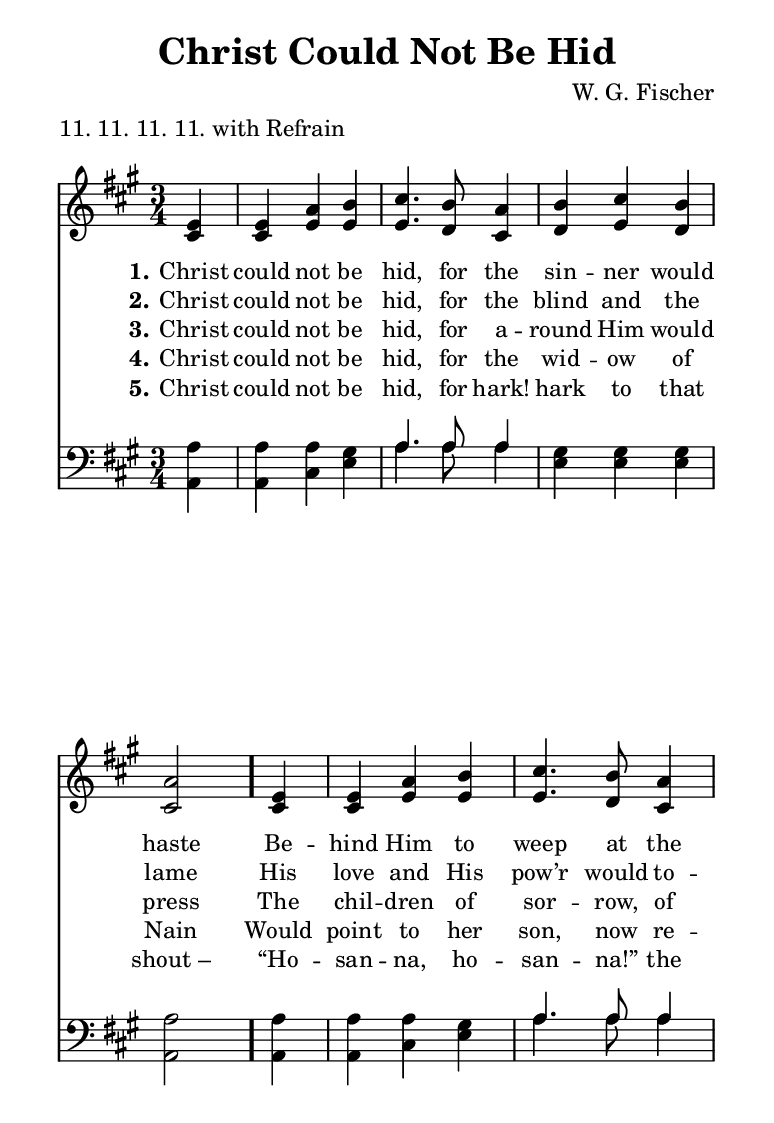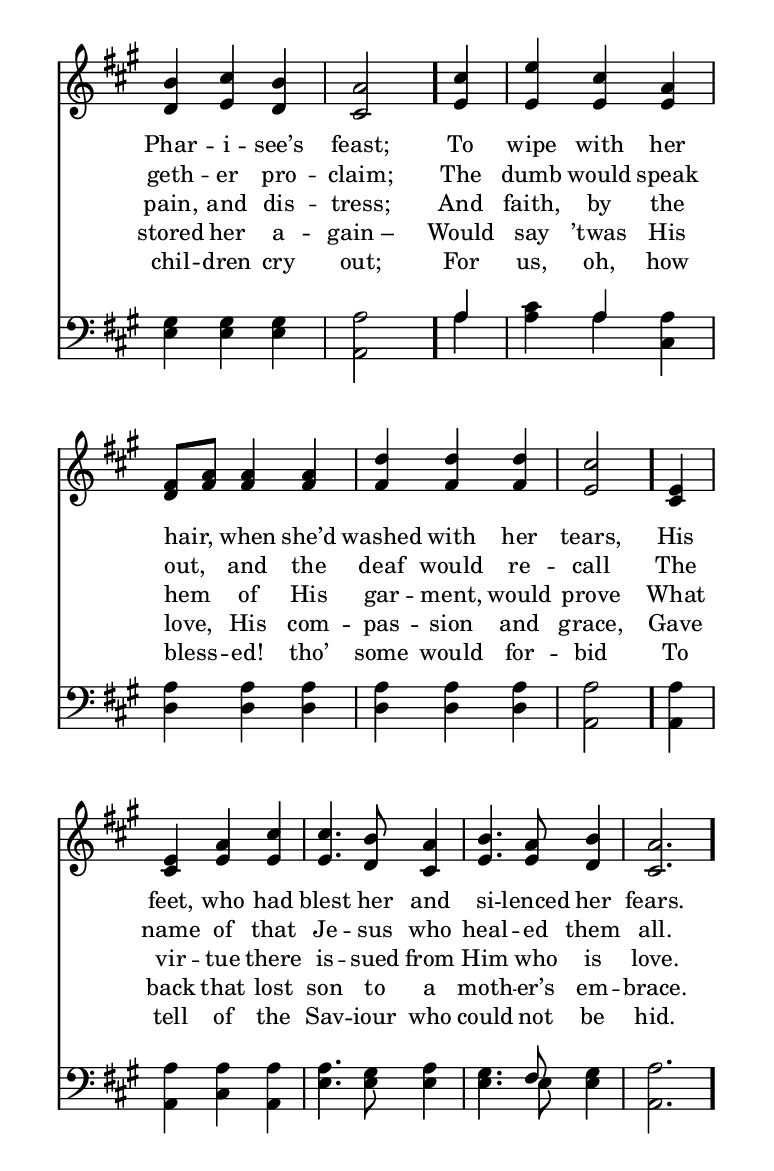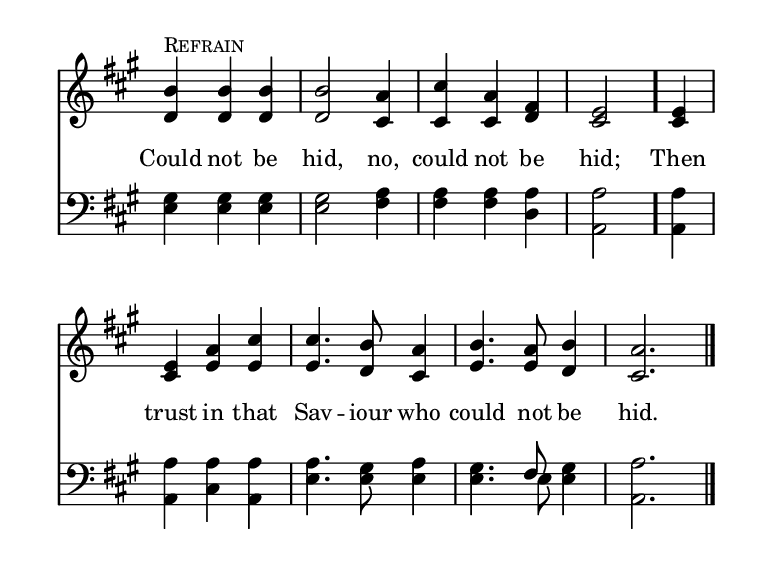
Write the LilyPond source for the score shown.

\include "common/global.ily"
\paper {
  \include "common/paper.ily"
  ragged-last-bottom = ##t
  system-count = #(cond (is-eogsized 5) (#t #f))
  page-count = #(cond (is-eogsized 2) (#t #f))
}

\header{
  %children
  hymnnumber = "297"
  title = "Christ Could Not Be Hid"
  tunename = "Whiter than Snow" % from https://hymnary.org/tune/lord_jesus_i_long_to_be_perfect_fischer
  meter = "11. 11. 11. 11. with Refrain"
  poet = ""
  composer = "W. G. Fischer"
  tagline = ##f
}

global = {
  \include "common/overrides.ily"
  \override Staff.TimeSignature.style = #'numbered
  \time 3/4
  \override Score.MetronomeMark.transparent = ##t % hide all fermata changes too
  \tempo 4=100
  \key a \major
  \partial 4
  \autoBeamOff
}

notesSoprano = {
\global
\relative c' {

  e4 | e a b | cis4. b8 a4 | b cis b | a2
  e4 | e a b | cis4. b8 a4 | b cis b | a2
  cis4 | e cis a | fis8[ a] a4 a | d d d | cis2
  e,4 | e a cis | cis4. b8 a4 | b4. a8 b4 | a2.

  \eogbreak
  << s^\markup { \small \caps "Refrain" }
  { b4 b b | b2 a4 | cis a fis | e2 } >>
  e4 | e a cis | cis4. b8 a4 | b4. a8 b4 | a2.

  \bar "|."

}
}

notesAlto = {
\global
\relative e' {

  cis4 | cis e e | e4. d8 cis4 | d e d | cis2
  cis4 | cis e e | e4. d8 cis4 | d e d | cis2
  e4 | e e e | d8[ fis] fis4 fis | fis fis fis | e2
  cis4 | cis e e | e4. d8 cis4 | e4. e8 d4 | cis2.

  d4 d d | d2 cis4 | cis cis d | cis2
  cis4 | cis e e | e4. d8 cis4 | e4. e8 d4 | cis2.

}
}

notesTenor = {
\global
\relative a {

  a4 | a a gis | a4. a8 a4 | gis gis gis | a2
  a4 | a a gis | a4. a8 a4 | gis gis gis | a2
  a4 | cis a a | a a a | a a a | a2
  a4 | a a a | a4. gis8 a4 | gis4. fis8 gis4 | a2.

  gis4 gis gis | gis2 a4 | a a a | a2
  a4 | a a a | a4. gis8 a4 | gis4. fis8 gis4 | a2.

}
}

notesBass = {
\global
\relative f, {

  a4 | a cis e | a4. a8 a4 | e e e | a,2
  a4 | a cis e | a4. a8 a4 | e e e | a,2
  a'4 | a a cis, | d d d | d d d | a2
  a4 | a cis a | e'4. e8 e4 | e4. e8 e4 | a,2.

  e'4 e e | e2 fis4 | fis fis d | a2
  a4 | a cis a | e'4. e8 e4 | e4. e8 e4 | a,2.

}
}

Refrain = \lyricmode {

Could not be hid, no, could not be hid; \bar "."
Then trust in that Sav -- iour who could not be hid. \bar "."

}

wordsA = \lyricmode {
\set stanza = "1."

Christ could not be hid, for the sin -- ner would haste \bar "."
Be -- hind Him to weep at the Phar -- i -- see’s feast; \bar "."
To wipe with her hair, when she’d washed with her tears, \bar "."
His feet, who had blest her and si -- lenced her fears. \bar "."

}

wordsB = \lyricmode {
\set stanza = "2."

Christ could not be hid, for the blind and the lame
His love and His pow’r would to -- geth -- er pro -- claim;
The dumb would speak out, and the deaf would re -- call
The name of that Je -- sus who heal -- ed them all.

}

wordsC = \lyricmode {
\set stanza = "3."

Christ could not be hid, for a -- round Him would press
The chil -- dren of sor -- row, of pain, and dis -- tress;
And faith, by the hem of His gar -- ment, would prove
What vir -- tue there is -- sued from Him who is love.

\Refrain

}

wordsD = \lyricmode {
\set stanza = "4."

Christ could not be hid, for the wid -- ow of Nain
Would point to her son, now re -- stored her a -- gain_–
Would say ’twas His love, His com -- pas -- sion and grace,
Gave back that lost son to a moth -- er’s em -- brace.

}

wordsE = \lyricmode {
\set stanza = "5."

Christ could not be hid, for hark! hark to that shout_–
“Ho -- san -- na, ho -- san -- na!” the chil -- dren cry out;
For us, oh, how bless -- ed! tho’ some would for -- bid
To tell of the Sav -- iour who could not be hid.

}

\score {
  \context ChoirStaff <<
    \context Staff = upper <<
      \set Staff.autoBeaming = ##f
      \set ChoirStaff.systemStartDelimiter = #'SystemStartBar
      \set ChoirStaff.printPartCombineTexts = ##f
      \partcombine #'(2 . 11) \notesSoprano \notesAlto
      \context NullVoice = sopranos { \voiceOne << \notesSoprano >> }
      \context Lyrics = one   \lyricsto sopranos \wordsA
      \context Lyrics = two   \lyricsto sopranos \wordsB
      \context Lyrics = three \lyricsto sopranos \wordsC
      \context Lyrics = four  \lyricsto sopranos \wordsD
      \context Lyrics = five  \lyricsto sopranos \wordsE
    >>
    \context Staff = men <<
      \set Staff.autoBeaming = ##f
      \clef bass
      \set ChoirStaff.printPartCombineTexts = ##f
      \partcombine #'(2 . 11) \notesTenor \notesBass
    >>
  >>
  \layout {
    \include "common/layout.ily"
  }
  \midi{
    \include "common/midi.ily"
  }
}

\version "2.19.49"  % necessary for upgrading to future LilyPond versions.

% vi:set et ts=2 sw=2 ai nocindent syntax=lilypond:
